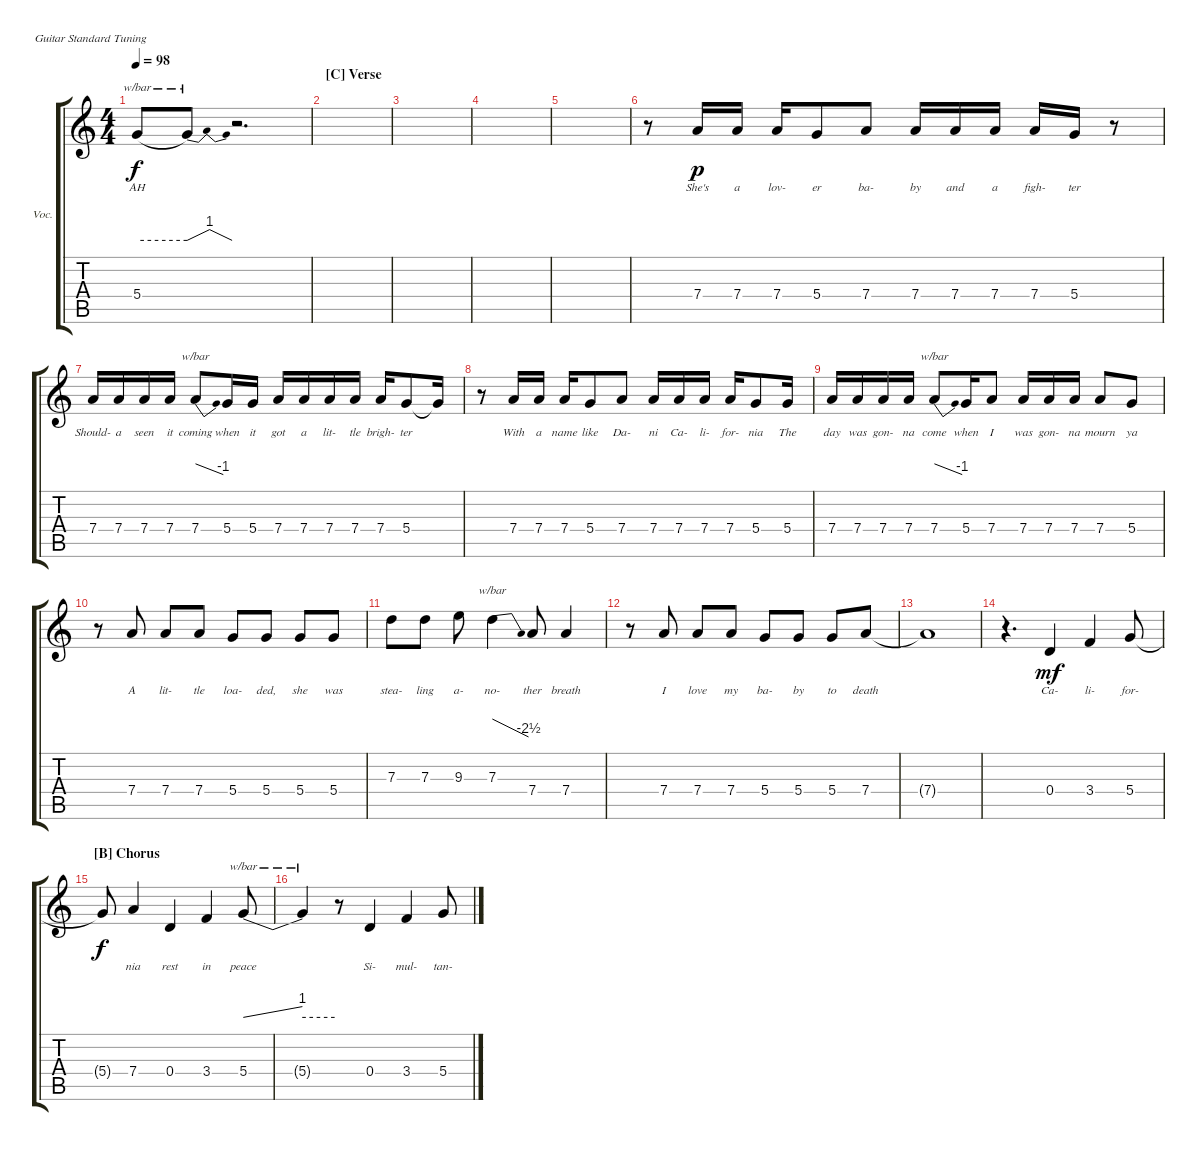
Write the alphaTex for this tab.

\defaultSystemsLayout 4
\bracketExtendMode groupsimilarinstruments
\firstSystemTrackNameOrientation horizontal
\otherSystemsTrackNameOrientation horizontal
\track ("Vocals (Anthony Kiedis)" "Voc.") {instrument overdrivenguitar}
\staff {score tabs}
\tuning (E4 B3 G3 D3 A2 E2)
\ts (4 4)
\tempo 98
\clef g2
\scale
0.333333
\ks c
5.4{t}.8{tbe (hold default 0 0 60 0) lyrics (0 "AH") lyrics (1 "") lyrics (2 "") lyrics (3 "") lyrics (4 "") dy f} 5.4{t}.8{tbe (dip default 0 0 15.6 4 25.2 4 36.6 0) lyrics (0 "") lyrics (1 "") lyrics (2 "") lyrics (3 "") lyrics (4 "")} r.2{d} |
\section ("C" "Verse")
\scale
0.333333 |
\scale
0.333333 |
\scale
0.333333 |
\scale
0.333333 |
\scale
0.333333 r.8 7.4.16{lyrics (0 "She's") lyrics (1 "") lyrics (2 "") lyrics (3 "") lyrics (4 "") dy p} 7.4.16{lyrics (0 "a") lyrics (1 "") lyrics (2 "") lyrics (3 "") lyrics (4 "")} 7.4.16{lyrics (0 "lov-") lyrics (1 "") lyrics (2 "") lyrics (3 "") lyrics (4 "")} 5.4.8{lyrics (0 "er") lyrics (1 "") lyrics (2 "") lyrics (3 "") lyrics (4 "")} 7.4.8{lyrics (0 "ba-") lyrics (1 "") lyrics (2 "") lyrics (3 "") lyrics (4 "")} 7.4.16{lyrics (0 "by") lyrics (1 "") lyrics (2 "") lyrics (3 "") lyrics (4 "")} 7.4.16{lyrics (0 "and") lyrics (1 "") lyrics (2 "") lyrics (3 "") lyrics (4 "")} 7.4.16{lyrics (0 "a") lyrics (1 "") lyrics (2 "") lyrics (3 "") lyrics (4 "")} 7.4.16{lyrics (0 "figh-") lyrics (1 "") lyrics (2 "") lyrics (3 "") lyrics (4 "")} 5.4.16{lyrics (0 "ter") lyrics (1 "") lyrics (2 "") lyrics (3 "") lyrics (4 "")} r.8 |
\scale
0.333333 7.4.16{lyrics (0 "Should-") lyrics (1 "") lyrics (2 "") lyrics (3 "") lyrics (4 "")} 7.4.16{lyrics (0 "a") lyrics (1 "") lyrics (2 "") lyrics (3 "") lyrics (4 "")} 7.4.16{lyrics (0 "seen") lyrics (1 "") lyrics (2 "") lyrics (3 "") lyrics (4 "")} 7.4.16{lyrics (0 "it") lyrics (1 "") lyrics (2 "") lyrics (3 "") lyrics (4 "")} 7.4.8{tbe (dive default 28.2 0 35.4 -4) lyrics (0 "coming") lyrics (1 "") lyrics (2 "") lyrics (3 "") lyrics (4 "")} 5.4.16{lyrics (0 "when") lyrics (1 "") lyrics (2 "") lyrics (3 "") lyrics (4 "")} 5.4.16{lyrics (0 "it") lyrics (1 "") lyrics (2 "") lyrics (3 "") lyrics (4 "")} 7.4.16{lyrics (0 "got") lyrics (1 "") lyrics (2 "") lyrics (3 "") lyrics (4 "")} 7.4.16{lyrics (0 "a") lyrics (1 "") lyrics (2 "") lyrics (3 "") lyrics (4 "")} 7.4.16{lyrics (0 "lit-") lyrics (1 "") lyrics (2 "") lyrics (3 "") lyrics (4 "")} 7.4.16{lyrics (0 "tle") lyrics (1 "") lyrics (2 "") lyrics (3 "") lyrics (4 "")} 7.4.16{lyrics (0 "brigh-") lyrics (1 "") lyrics (2 "") lyrics (3 "") lyrics (4 "")} 5.4.8{lyrics (0 "ter") lyrics (1 "") lyrics (2 "") lyrics (3 "") lyrics (4 "")} 5.4{t}.16{lyrics (0 "") lyrics (1 "") lyrics (2 "") lyrics (3 "") lyrics (4 "")} |
\scale
0.333333 r.8 7.4.16{lyrics (0 "With") lyrics (1 "") lyrics (2 "") lyrics (3 "") lyrics (4 "")} 7.4.16{lyrics (0 "a") lyrics (1 "") lyrics (2 "") lyrics (3 "") lyrics (4 "")} 7.4.16{lyrics (0 "name") lyrics (1 "") lyrics (2 "") lyrics (3 "") lyrics (4 "")} 5.4.8{lyrics (0 "like") lyrics (1 "") lyrics (2 "") lyrics (3 "") lyrics (4 "")} 7.4.8{lyrics (0 "Da-") lyrics (1 "") lyrics (2 "") lyrics (3 "") lyrics (4 "")} 7.4.16{lyrics (0 "ni") lyrics (1 "") lyrics (2 "") lyrics (3 "") lyrics (4 "")} 7.4.16{lyrics (0 "Ca-") lyrics (1 "") lyrics (2 "") lyrics (3 "") lyrics (4 "")} 7.4.16{lyrics (0 "li-") lyrics (1 "") lyrics (2 "") lyrics (3 "") lyrics (4 "")} 7.4.16{lyrics (0 "for-") lyrics (1 "") lyrics (2 "") lyrics (3 "") lyrics (4 "")} 5.4.8{lyrics (0 "nia") lyrics (1 "") lyrics (2 "") lyrics (3 "") lyrics (4 "")} 5.4.16{lyrics (0 "The") lyrics (1 "") lyrics (2 "") lyrics (3 "") lyrics (4 "")} |
\scale
0.333333 7.4.16{lyrics (0 "day") lyrics (1 "") lyrics (2 "") lyrics (3 "") lyrics (4 "")} 7.4.16{lyrics (0 "was") lyrics (1 "") lyrics (2 "") lyrics (3 "") lyrics (4 "")} 7.4.16{lyrics (0 "gon-") lyrics (1 "") lyrics (2 "") lyrics (3 "") lyrics (4 "")} 7.4.16{lyrics (0 "na") lyrics (1 "") lyrics (2 "") lyrics (3 "") lyrics (4 "")} 7.4.8{tbe (dive default 28.799999999999997 0 35.4 -4) lyrics (0 "come") lyrics (1 "") lyrics (2 "") lyrics (3 "") lyrics (4 "")} 5.4.16{lyrics (0 "when") lyrics (1 "") lyrics (2 "") lyrics (3 "") lyrics (4 "")} 7.4.8{lyrics (0 "I") lyrics (1 "") lyrics (2 "") lyrics (3 "") lyrics (4 "")} 7.4.16{lyrics (0 "was") lyrics (1 "") lyrics (2 "") lyrics (3 "") lyrics (4 "")} 7.4.16{lyrics (0 "gon-") lyrics (1 "") lyrics (2 "") lyrics (3 "") lyrics (4 "")} 7.4.16{lyrics (0 "na") lyrics (1 "") lyrics (2 "") lyrics (3 "") lyrics (4 "")} 7.4.8{lyrics (0 "mourn") lyrics (1 "") lyrics (2 "") lyrics (3 "") lyrics (4 "")} 5.4.8{lyrics (0 "ya") lyrics (1 "") lyrics (2 "") lyrics (3 "") lyrics (4 "")} |
\scale
0.333333 r.8 7.4.8{lyrics (0 "A") lyrics (1 "") lyrics (2 "") lyrics (3 "") lyrics (4 "")} 7.4.8{lyrics (0 "lit-") lyrics (1 "") lyrics (2 "") lyrics (3 "") lyrics (4 "")} 7.4.8{lyrics (0 "tle") lyrics (1 "") lyrics (2 "") lyrics (3 "") lyrics (4 "")} 5.4.8{lyrics (0 "loa-") lyrics (1 "") lyrics (2 "") lyrics (3 "") lyrics (4 "")} 5.4.8{lyrics (0 "ded,") lyrics (1 "") lyrics (2 "") lyrics (3 "") lyrics (4 "")} 5.4.8{lyrics (0 "she") lyrics (1 "") lyrics (2 "") lyrics (3 "") lyrics (4 "")} 5.4.8{lyrics (0 "was") lyrics (1 "") lyrics (2 "") lyrics (3 "") lyrics (4 "")} |
\scale
0.333333 7.3.8{lyrics (0 "stea-") lyrics (1 "") lyrics (2 "") lyrics (3 "") lyrics (4 "")} 7.3.8{lyrics (0 "ling") lyrics (1 "") lyrics (2 "") lyrics (3 "") lyrics (4 "")} 9.3.8{lyrics (0 "a-") lyrics (1 "") lyrics (2 "") lyrics (3 "") lyrics (4 "")} 7.3.4{tbe (dive default 29.4 0 34.199999999999996 -10) lyrics (0 "no-") lyrics (1 "") lyrics (2 "") lyrics (3 "") lyrics (4 "")} 7.4.8{lyrics (0 "ther") lyrics (1 "") lyrics (2 "") lyrics (3 "") lyrics (4 "")} 7.4.4{lyrics (0 "breath") lyrics (1 "") lyrics (2 "") lyrics (3 "") lyrics (4 "")} |
\scale
0.333333 r.8 7.4.8{lyrics (0 "I") lyrics (1 "") lyrics (2 "") lyrics (3 "") lyrics (4 "")} 7.4.8{lyrics (0 "love") lyrics (1 "") lyrics (2 "") lyrics (3 "") lyrics (4 "")} 7.4.8{lyrics (0 "my") lyrics (1 "") lyrics (2 "") lyrics (3 "") lyrics (4 "")} 5.4.8{lyrics (0 "ba-") lyrics (1 "") lyrics (2 "") lyrics (3 "") lyrics (4 "")} 5.4.8{lyrics (0 "by") lyrics (1 "") lyrics (2 "") lyrics (3 "") lyrics (4 "")} 5.4.8{lyrics (0 "to") lyrics (1 "") lyrics (2 "") lyrics (3 "") lyrics (4 "")} 7.4.8{lyrics (0 "death") lyrics (1 "") lyrics (2 "") lyrics (3 "") lyrics (4 "")} |
\scale
0.333333 7.4{t}.1{lyrics (0 "") lyrics (1 "") lyrics (2 "") lyrics (3 "") lyrics (4 "")} |
\scale
0.333333 r.4{d} 0.4.4{lyrics (0 "Ca-") lyrics (1 "") lyrics (2 "") lyrics (3 "") lyrics (4 "") dy mf} 3.4.4{lyrics (0 "li-") lyrics (1 "") lyrics (2 "") lyrics (3 "") lyrics (4 "")} 5.4.8{lyrics (0 "for-") lyrics (1 "") lyrics (2 "") lyrics (3 "") lyrics (4 "")} |
\section ("B" "Chorus")
\scale
0.333333 5.4{t}.8{lyrics (0 "") lyrics (1 "") lyrics (2 "") lyrics (3 "") lyrics (4 "") dy f} 7.4.4{lyrics (0 "nia") lyrics (1 "") lyrics (2 "") lyrics (3 "") lyrics (4 "")} 0.4.4{lyrics (0 "rest") lyrics (1 "") lyrics (2 "") lyrics (3 "") lyrics (4 "")} 3.4.4{lyrics (0 "in") lyrics (1 "") lyrics (2 "") lyrics (3 "") lyrics (4 "")} 5.4.8{tbe (dive default 0.6 0 31.799999999999997 4) lyrics (0 "peace") lyrics (1 "") lyrics (2 "") lyrics (3 "") lyrics (4 "")} |
\scale
0.333333 5.4{t}.4{tbe (hold default 0 0 60 0) lyrics (0 "") lyrics (1 "") lyrics (2 "") lyrics (3 "") lyrics (4 "")} r.8 0.4.4{lyrics (0 "Si-") lyrics (1 "") lyrics (2 "") lyrics (3 "") lyrics (4 "")} 3.4.4{lyrics (0 "mul-") lyrics (1 "") lyrics (2 "") lyrics (3 "") lyrics (4 "")} 5.4.8{lyrics (0 "tan-") lyrics (1 "") lyrics (2 "") lyrics (3 "") lyrics (4 "")}
